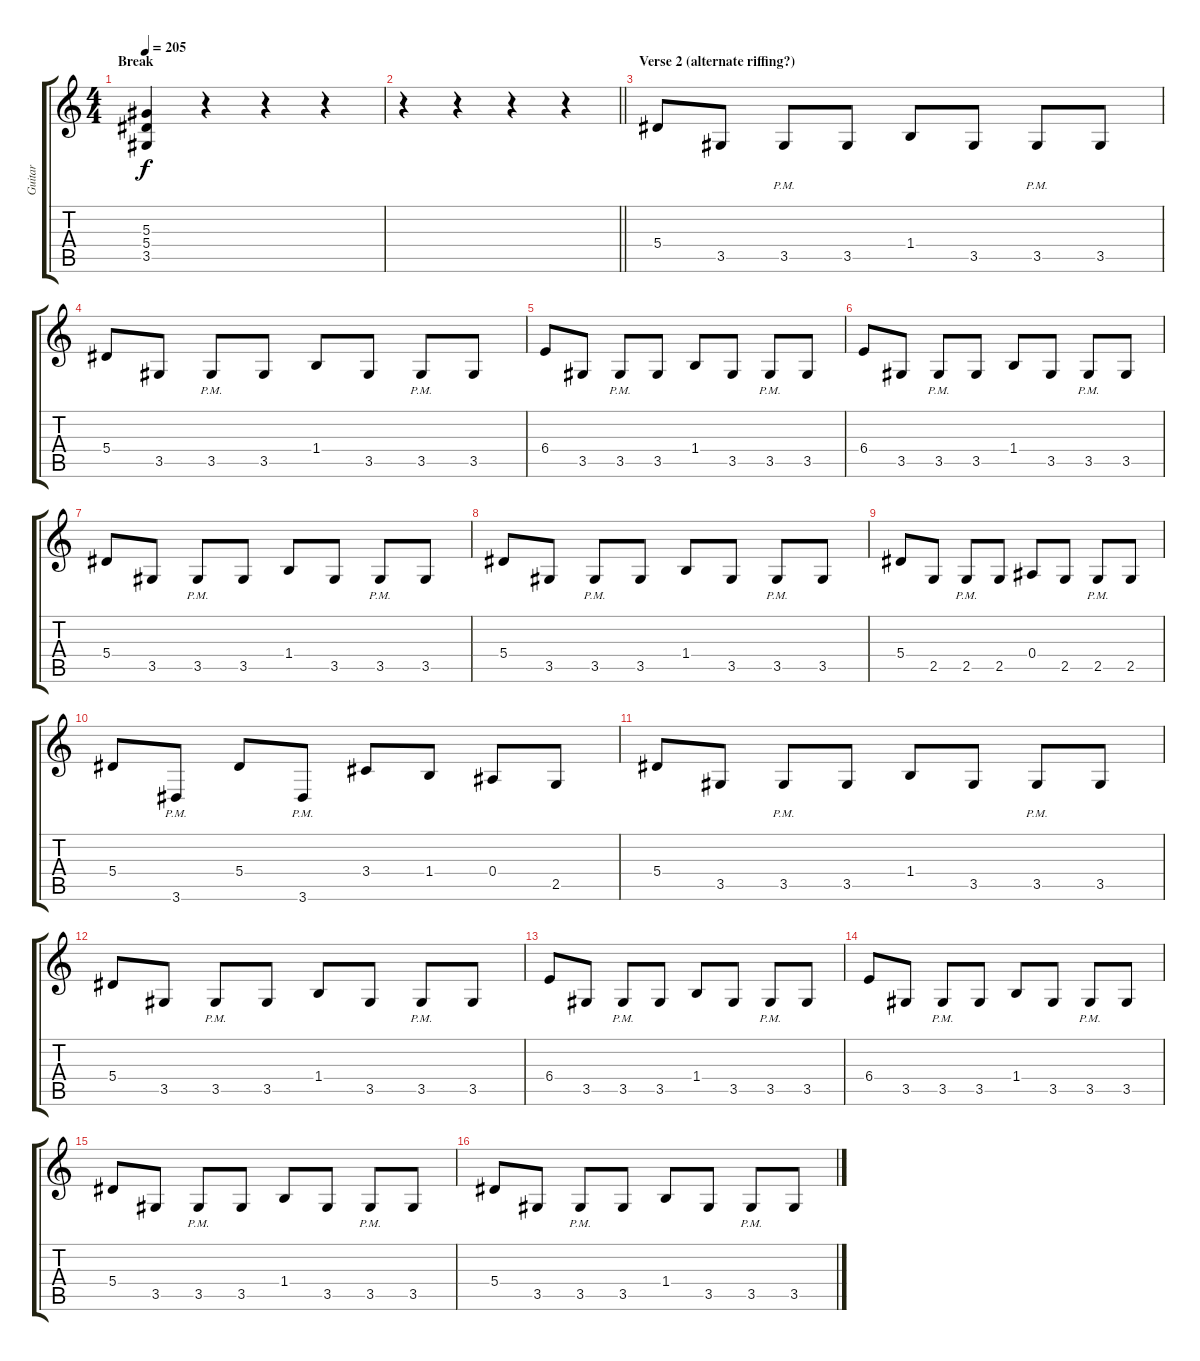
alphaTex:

\track ("Guitar" "Guitar") {instrument distortionguitar}
\staff {score tabs}
\tuning (C4 G3 Eb3 Bb2 F2 C2) {hide}
\ts (4 4)
\section ("" "Break")
\tempo 205
\clef g2
\ks c
(5.3 5.4 3.5).4{dy f} r.4 r.4 r.4 |
\barLineRight lightlight
r.4 r.4 r.4 r.4 |
\section ("" "Verse 2 (alternate riffing?)")
5.4.8 3.5.8 3.5{pm}.8 3.5.8 1.4.8 3.5.8 3.5{pm}.8 3.5.8 |
5.4.8 3.5.8 3.5{pm}.8 3.5.8 1.4.8 3.5.8 3.5{pm}.8 3.5.8 |
6.4.8 3.5.8 3.5{pm}.8 3.5.8 1.4.8 3.5.8 3.5{pm}.8 3.5.8 |
6.4.8 3.5.8 3.5{pm}.8 3.5.8 1.4.8 3.5.8 3.5{pm}.8 3.5.8 |
5.4.8 3.5.8 3.5{pm}.8 3.5.8 1.4.8 3.5.8 3.5{pm}.8 3.5.8 |
5.4.8 3.5.8 3.5{pm}.8 3.5.8 1.4.8 3.5.8 3.5{pm}.8 3.5.8 |
5.4.8 2.5.8 2.5{pm}.8 2.5.8 0.4.8 2.5.8 2.5{pm}.8 2.5.8 |
5.4.8 3.6{pm}.8 5.4.8 3.6{pm}.8 3.4.8 1.4.8 0.4.8 2.5.8 |
5.4.8 3.5.8 3.5{pm}.8 3.5.8 1.4.8 3.5.8 3.5{pm}.8 3.5.8 |
5.4.8 3.5.8 3.5{pm}.8 3.5.8 1.4.8 3.5.8 3.5{pm}.8 3.5.8 |
6.4.8 3.5.8 3.5{pm}.8 3.5.8 1.4.8 3.5.8 3.5{pm}.8 3.5.8 |
6.4.8 3.5.8 3.5{pm}.8 3.5.8 1.4.8 3.5.8 3.5{pm}.8 3.5.8 |
5.4.8 3.5.8 3.5{pm}.8 3.5.8 1.4.8 3.5.8 3.5{pm}.8 3.5.8 |
5.4.8 3.5.8 3.5{pm}.8 3.5.8 1.4.8 3.5.8 3.5{pm}.8 3.5.8
